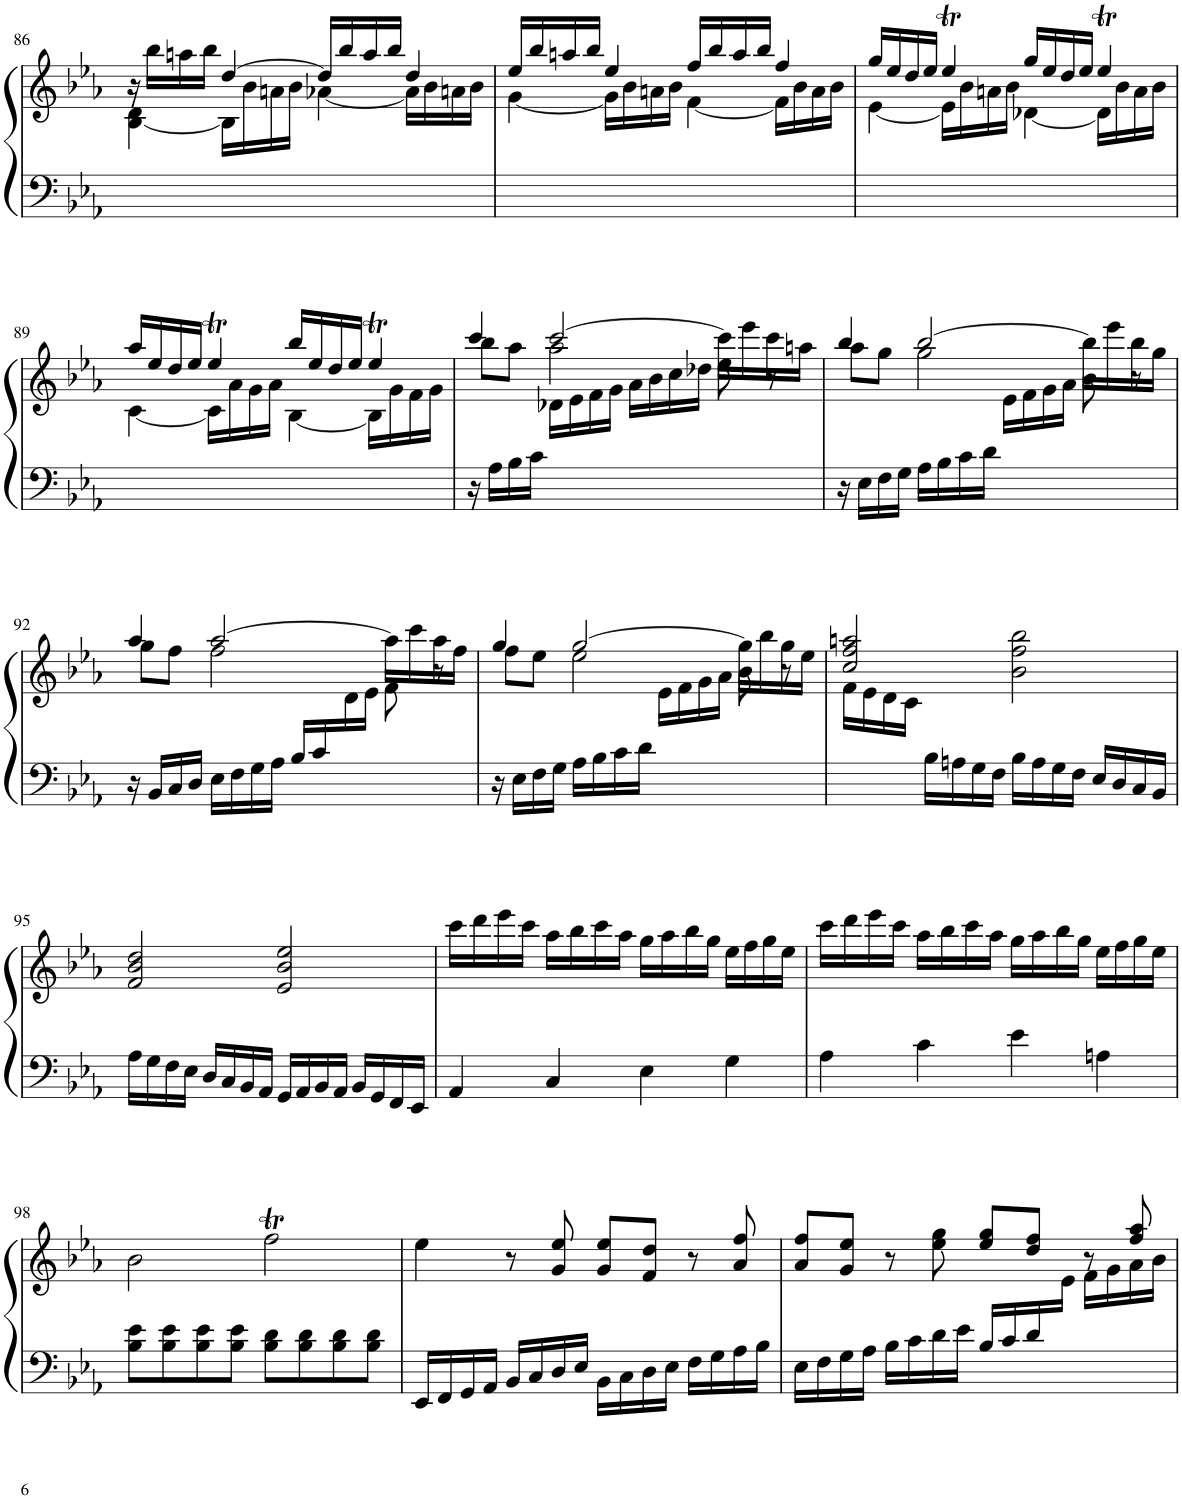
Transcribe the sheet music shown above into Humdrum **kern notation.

**kern	**kern
*part1	*part1
*staff2	*staff1
*I"Piano	*
*I'Pno.	*
!!LO:PB:g=z
*clefF4	*clefG2
*k[b-e-a-]	*k[b-e-a-]
*M4/4	*M4/4
*met(c)	*met(c)
=86	=86
*	*^
1ryy	16r	[4B-\ 4d\
.	16bb-\LL	.
.	16aan\	.
.	16bb-\JJ	.
.	[>4dd/	16B-\LL]
.	.	16b-\
.	.	16an\
.	.	16b-\JJ
.	16dd/LL]	[<4a-X\
.	16bb-/	.
.	16aa/	.
.	16bb-/JJ	.
.	4dd/	16a-\LL]
.	.	16b-\
.	.	16an\
.	.	16b-\JJ
=87	=87	=87
1ryy	16ee-/LL	[<4g\
.	16bb-/	.
.	16aan/	.
.	16bb-/JJ	.
.	4ee-/	16g\LL]
.	.	16b-\
.	.	16an\
.	.	16b-\JJ
.	16ff/LL	[<4f\
.	16bb-/	.
.	16aa/	.
.	16bb-/JJ	.
.	4ff/	16f\LL]
.	.	16b-\
.	.	16a\
.	.	16b-\JJ
=88	=88	=88
1ryy	16gg/LL	[<4e-\
.	16ee-/	.
.	16dd/	.
.	16ee-/JJ	.
.	4ee-T/	16e-\LL]
.	.	16b-\
.	.	16an\
.	.	16b-\JJ
.	16gg/LL	[<4d-X\
.	16ee-/	.
.	16dd/	.
.	16ee-/JJ	.
.	4ee-T/	16d-\LL]
.	.	16b-\
.	.	16a\
.	.	16b-\JJ
!!LO:LB:g=z	!!
=89	=89	=89
1ryy	16aa-/LL	[<4c\
.	16ee-/	.
.	16dd/	.
.	16ee-/JJ	.
.	4ee-T/	16c\LL]
.	.	16a-\
.	.	16g\
.	.	16a-\JJ
.	16bb-/LL	[<4B-\
.	16ee-/	.
.	16dd/	.
.	16ee-/JJ	.
.	4ee-T/	16B-\LL]
.	.	16g\
.	.	16f\
.	.	16g\JJ
=90	=90	=90
*	*	*^
16r	8bb-\L	4ccc/	4ryy
16A-\LL	.	.	.
16B-\	8aa-\J	.	.
16c\JJ	.	.	.
8ryy	[2ccc/	2aa-\	16d-X\LL
.	.	.	16e-\
.	.	.	16f\
.	.	.	16g\JJ
.	.	.	16a-\LL
.	.	.	16b-\
.	.	.	16cc\
.	.	.	16dd-X\JJ
.	16ccc\LL]	4ryy	8ee-\
.	16eee-\	.	.
8r	16ccc\	.	8ryy
.	16aan\JJ	.	.
=91	=91	=91	=91
16r	8aa-\L	4bb-/	2ryy
16E-\LL	.	.	.
16F\	8gg\J	.	.
16G\JJ	.	.	.
16A-\LL	[2bb-/	2gg\	.
16B-\	.	.	.
16c\	.	.	.
16d\JJ	.	.	.
4.ryy	.	.	16e-\LL
.	.	.	16f\
.	.	.	16g\
.	.	.	16a-\JJ
.	16bb-\LL]	4ryy	8b-\
.	16eee-\	.	.
8r	16bb-\	.	8ryy
.	16gg\JJ	.	.
!!LO:LB:g=z	!!	!!
=92	=92	=92	=92
16r	8gg\L	4aa-/	8ryy
16BB-/LL	.	.	.
*	*	*v	*v
16C/	8ff\J	.
16D/JJ	.	.
16E-\LL	[2aa-/	2ff\
16F\	.	.
16G\	.	.
16A-\JJ	.	.
16B-/LL	.	.
16c/	.	.
*	*	*^
4ryy	.	.	16d\
.	.	.	16e-\JJ
.	16aa-\LL]	4ryy	8f\
.	16ccc\	.	.
8r	16aa-\	.	8ryy
.	16ff\JJ	.	.
=93	=93	=93	=93
16r	8ff\L	4gg/	2ryy
16E-\LL	.	.	.
16F\	8ee-\J	.	.
16G\JJ	.	.	.
16A-\LL	[2gg/	2ee-\	.
16B-\	.	.	.
16c\	.	.	.
16d\JJ	.	.	.
4.ryy	.	.	16e-\LL
.	.	.	16f\
.	.	.	16g\
.	.	.	16a-\JJ
.	16gg\LL]	4ryy	8b-\
.	16bb-\	.	.
8r	16gg\	.	8ryy
.	16ee-\JJ	.	.
*	*	*v	*v
=94	=94	=94
4ryy	2cc/ 2ff/ 2aan/	16f\LL
.	.	16e-\
.	.	16d\
.	.	16c\JJ
16B-\LL	.	2.ryy
16An\	.	.
16G\	.	.
16F\JJ	.	.
16B-\LL	2b-\ 2ff\ 2bb-\	.
16A\	.	.
16G\	.	.
16F\JJ	.	.
16E-/LL	.	.
16D/	.	.
16C/	.	.
16BB-/JJ	.	.
*	*v	*v
!!LO:LB:g=z
=95	=95
16A-\LL	2f/ 2b-/ 2dd/
16G\	.
16F\	.
16E-\JJ	.
16D/LL	.
16C/	.
16BB-/	.
16AA-/JJ	.
16GG/LL	2e-/ 2b-/ 2ee-/
16AA-/	.
16BB-/	.
16AA-/JJ	.
16BB-/LL	.
16GG/	.
16FF/	.
16EE-/JJ	.
=96	=96
4AA-/	16ccc\LL
.	16ddd\
.	16eee-\
.	16ccc\JJ
4C/	16aa-\LL
.	16bb-\
.	16ccc\
.	16aa-\JJ
4E-\	16gg\LL
.	16aa-\
.	16bb-\
.	16gg\JJ
4G\	16ee-\LL
.	16ff\
.	16gg\
.	16ee-\JJ
=97	=97
4A-\	16ccc\LL
.	16ddd\
.	16eee-\
.	16ccc\JJ
4c\	16aa-\LL
.	16bb-\
.	16ccc\
.	16aa-\JJ
4e-\	16gg\LL
.	16aa-\
.	16bb-\
.	16gg\JJ
4An\	16ee-\LL
.	16ff\
.	16gg\
.	16ee-\JJ
!!LO:LB:g=z
=98	=98
8B-\ 8e-\L	2b-\
8B-\ 8e-\	.
8B-\ 8e-\	.
8B-\ 8e-\J	.
8B-\ 8d\L	2ffT\
8B-\ 8d\	.
8B-\ 8d\	.
8B-\ 8d\J	.
=99	=99
16EE-/LL	4ee-\
16FF/	.
16GG/	.
16AA-/JJ	.
16BB-/LL	8r
16C/	.
16D/	8g/ 8ee-/
16E-/JJ	.
16BB-\LL	8g/ 8ee-/L
16C\	.
16D\	8f/ 8dd/J
16E-\JJ	.
16F\LL	8r
16G\	.
16A-\	8a-/ 8ff/
16B-\JJ	.
=100	=100
*	*^
16E-\LL	8a-/ 8ff/L	8.ryy
16F\	.	.
16G\	8g/ 8ee-/J	.
*	*v	*v
16A-\JJ	.
16B-\LL	8r
16c\	.
16d\	8ee-\ 8gg\
16e-\JJ	.
16B-/LL	8ee-/ 8gg/L
16c/	.
16d/	8dd/ 8ff/J
*	*^
4ryy	.	16e-\JJ
.	8r	16f\LL
.	.	16g\
.	8ff/ 8aa-/	16a-\
16ryy	.	16b-\JJ
*	*v	*v
=	=
*-	*-
